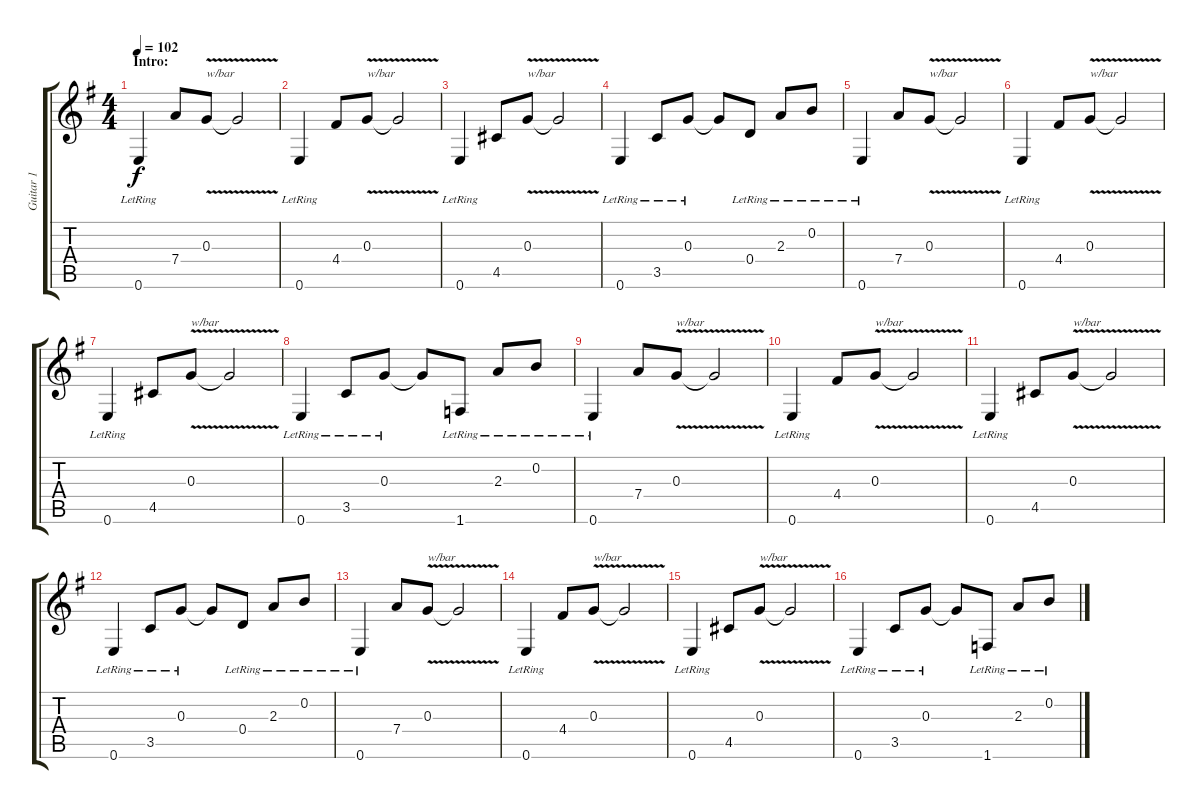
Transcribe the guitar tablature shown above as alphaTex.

\track ("Guitar 1" "Guitar 1") {instrument overdrivenguitar}
\staff {score tabs}
\tuning (E4 B3 G3 D3 A2 E2) {hide}
\ts (4 4)
\section ("" "Intro:")
\tempo 102
\clef g2
\ks eminor
0.6{lr}.4{dy f volume 13 balance 5 instrument electricguitarclean} 7.4.8 0.3{v}.8{txt "w/bar"} 0.3{t}.2 |
0.6{lr}.4 4.4.8 0.3{v}.8{txt "w/bar"} 0.3{t}.2 |
0.6{lr}.4 4.5.8 0.3{v}.8{txt "w/bar"} 0.3{t}.2 |
0.6{lr}.4 3.5{lr}.8 0.3{lr}.8 0.3{t}.8 0.4{lr}.8 2.3{lr}.8 0.2{lr}.8 |
0.6{lr}.4 7.4.8 0.3{v}.8{txt "w/bar"} 0.3{t}.2 |
0.6{lr}.4 4.4.8 0.3{v}.8{txt "w/bar"} 0.3{t}.2 |
0.6{lr}.4 4.5.8 0.3{v}.8{txt "w/bar"} 0.3{t}.2 |
0.6{lr}.4 3.5{lr}.8 0.3{lr}.8 0.3{t}.8 1.6{lr}.8 2.3{lr}.8 0.2{lr}.8 |
0.6{lr}.4 7.4.8 0.3{v}.8{txt "w/bar"} 0.3{t}.2 |
0.6{lr}.4 4.4.8 0.3{v}.8{txt "w/bar"} 0.3{t}.2 |
0.6{lr}.4 4.5.8 0.3{v}.8{txt "w/bar"} 0.3{t}.2 |
0.6{lr}.4 3.5{lr}.8 0.3{lr}.8 0.3{t}.8 0.4{lr}.8 2.3{lr}.8 0.2{lr}.8 |
0.6{lr}.4 7.4.8 0.3{v}.8{txt "w/bar"} 0.3{t}.2 |
0.6{lr}.4 4.4.8 0.3{v}.8{txt "w/bar"} 0.3{t}.2 |
0.6{lr}.4 4.5.8 0.3{v}.8{txt "w/bar"} 0.3{t}.2 |
0.6{lr}.4 3.5{lr}.8 0.3{lr}.8 0.3{t}.8 1.6{lr}.8 2.3{lr}.8 0.2{lr}.8
